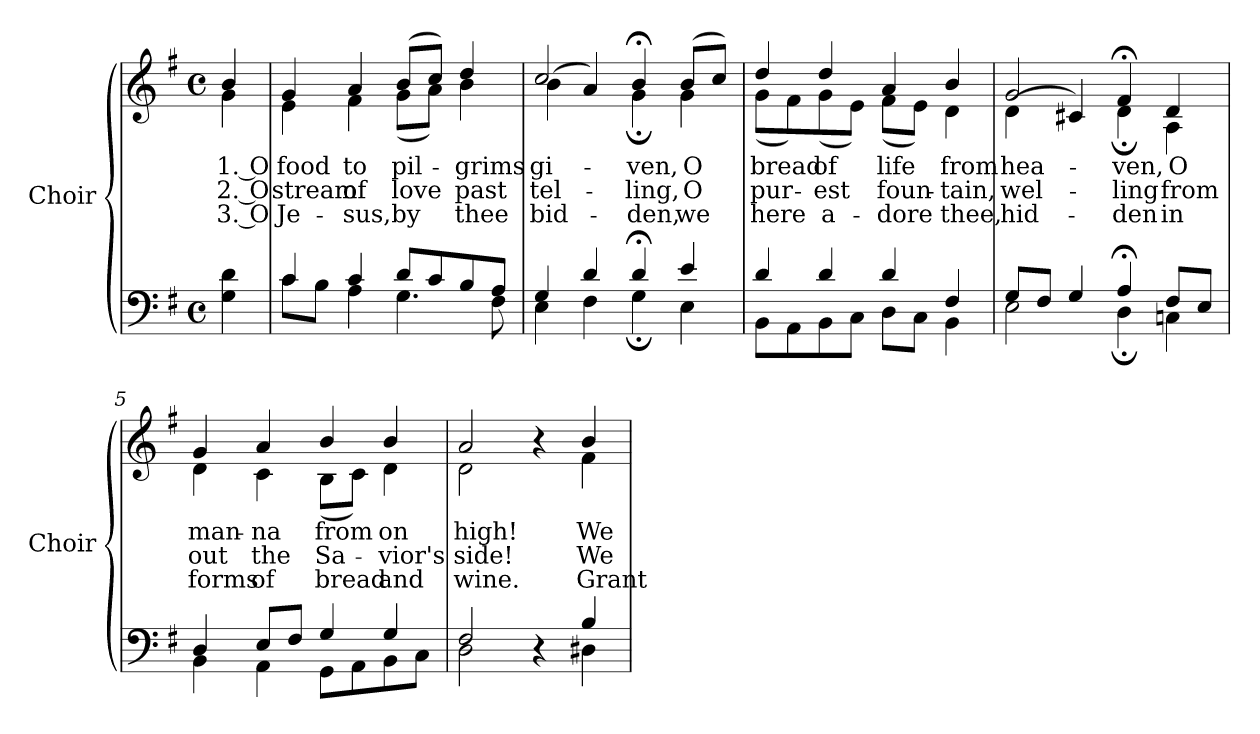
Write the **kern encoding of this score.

**kern	**kern	**text	**text	**text
*part1	*part1	*part1	*part1	*part1
*staff2	*staff1	*staff1	*staff1	*staff1
*I"Choir	*	*	*	*
*I'Choir	*	*	*	*
!!LO:PB:g=z
*clefF4	*clefG2	*	*	*
*k[f#]	*k[f#]	*	*	*
*G:	*G:	*	*	*
*M4/4	*M4/4	*	*	*
*met(c)	*met(c)	*	*	*
*MM80	*MM80	*	*	*
=	=	=	=	=
!	!	!LO:LY:b:color=#000000	!LO:LY:b:color=#000000	!LO:LY:b:color=#000000
*	*^	*	*	*
4Gi\ 4di	4bi/	4gi\	1. O	2. O	3. O
=1	=1	=1	=1	=1	=1
*^	*	*	*	*	*
!	!	!	!	!LO:LY:b:color=#000000	!LO:LY:b:color=#000000	!LO:LY:b:color=#000000
4ci/	8ci\L	4gi/	4ei\	food	stream	Je-
.	8Bi\J	.	.	.	.	.
!	!	!	!	!LO:LY:b:color=#000000	!LO:LY:b:color=#000000	!LO:LY:b:color=#000000
4ci/	4Ai\	4ai/	4f#i\	to	of	-sus,
!	!	!	!	!LO:LY:b:color=#000000	!LO:LY:b:color=#000000	!LO:LY:b:color=#000000
8di/L	4.Gi\	(8bi/L	(8gi\L	pil-	love	by
8ci/	.	8cci/J)	8ai\J)	.	.	.
!	!	!	!	!LO:LY:b:color=#000000	!LO:LY:b:color=#000000	!LO:LY:b:color=#000000
8Bi/	.	4ddi/	4bi\	-grims	past	thee
8Ai/J	8F#i\	.	.	.	.	.
=2	=2	=2	=2	=2	=2	=2
!	!	!	!	!LO:LY:b:color=#000000	!LO:LY:b:color=#000000	!LO:LY:b:color=#000000
4Gi/	4Ei\	2cci/	(4bi\	gi-	tel-	bid-
4di/	4F#i\	.	4ai/)	.	.	.
!	!	!	!	!LO:LY:b:color=#000000	!LO:LY:b:color=#000000	!LO:LY:b:color=#000000
4d;i/	4G;i\	4b;i/	4g;i\	-ven,	-ling,	-den,
!	!	!	!	!LO:LY:b:color=#000000	!LO:LY:b:color=#000000	!LO:LY:b:color=#000000
4ei/	4Ei\	(8bi/L	4gi\	O	O	we
.	.	8cci/J)	.	.	.	.
=3	=3	=3	=3	=3	=3	=3
!	!	!	!	!LO:LY:b:color=#000000	!LO:LY:b:color=#000000	!LO:LY:b:color=#000000
4di/	8BBi\L	4ddi/	(8gi\L	bread	pur-	here
.	8AAi\	.	8f#i\)	.	.	.
!	!	!	!	!LO:LY:b:color=#000000	!LO:LY:b:color=#000000	!LO:LY:b:color=#000000
4di/	8BBi\	4ddi/	(8gi\	of	-est	a-
.	8Ci\J	.	8ei\J)	.	.	.
!	!	!	!	!LO:LY:b:color=#000000	!LO:LY:b:color=#000000	!LO:LY:b:color=#000000
4di/	8Di\L	4ai/	(8f#i\L	life	foun-	-dore
.	8Ci\J	.	8ei\J)	.	.	.
!	!	!	!	!LO:LY:b:color=#000000	!LO:LY:b:color=#000000	!LO:LY:b:color=#000000
4F#i/	4BBi\	4bi/	4di\	from	-tain,	thee,
=4	=4	=4	=4	=4	=4	=4
!	!	!	!	!LO:LY:b:color=#000000	!LO:LY:b:color=#000000	!LO:LY:b:color=#000000
8Gi/L	2Ei\	2gi/	(4di\	hea-	wel-	hid-
8F#i/J	.	.	.	.	.	.
4Gi/	.	.	4c#Xi/)	.	.	.
!	!	!	!	!LO:LY:b:color=#000000	!LO:LY:b:color=#000000	!LO:LY:b:color=#000000
4A;i/	4D;i\	4f#;i/	4d;i\	-ven,	-ling	-den
!	!	!	!	!LO:LY:b:color=#000000	!LO:LY:b:color=#000000	!LO:LY:b:color=#000000
8F#i/L	4Cni\	4di/	4Ai\	O	from	in
8Ei/J	.	.	.	.	.	.
!!LO:LB:g=z	!!
=5	=5	=5	=5	=5	=5	=5
!	!	!	!	!LO:LY:b:color=#000000	!LO:LY:b:color=#000000	!LO:LY:b:color=#000000
4Di/	4BBi\	4gi/	4di\	man-	out	forms
!	!	!	!	!LO:LY:b:color=#000000	!LO:LY:b:color=#000000	!LO:LY:b:color=#000000
8Ei/L	4AAi\	4ai/	4ci\	-na	the	of
8F#i/J	.	.	.	.	.	.
!	!	!	!	!LO:LY:b:color=#000000	!LO:LY:b:color=#000000	!LO:LY:b:color=#000000
4Gi/	8GGi\L	4bi/	(8Bi\L	from	Sa-	bread
.	8AAi\	.	8ci\J)	.	.	.
!	!	!	!	!LO:LY:b:color=#000000	!LO:LY:b:color=#000000	!LO:LY:b:color=#000000
4Gi/	8BBi\	4bi/	4di\	on	-vior's	and
.	8Ci\J	.	.	.	.	.
=6	=6	=6	=6	=6	=6	=6
!	!	!	!	!LO:LY:b:color=#000000	!LO:LY:b:color=#000000	!LO:LY:b:color=#000000
2F#i/	2Di\	2ai/	2di\	high!	side!	wine.
4r	4ryy	4r	4ryy	.	.	.
!	!	!	!	!LO:LY:b:color=#000000	!LO:LY:b:color=#000000	!LO:LY:b:color=#000000
4Bi/	4D#Xi\	4bi/	4f#i\	We	We	Grant
*v	*v	*	*	*	*	*
*	*v	*v	*	*	*
=	=	=	=	=
*-	*-	*-	*-	*-
